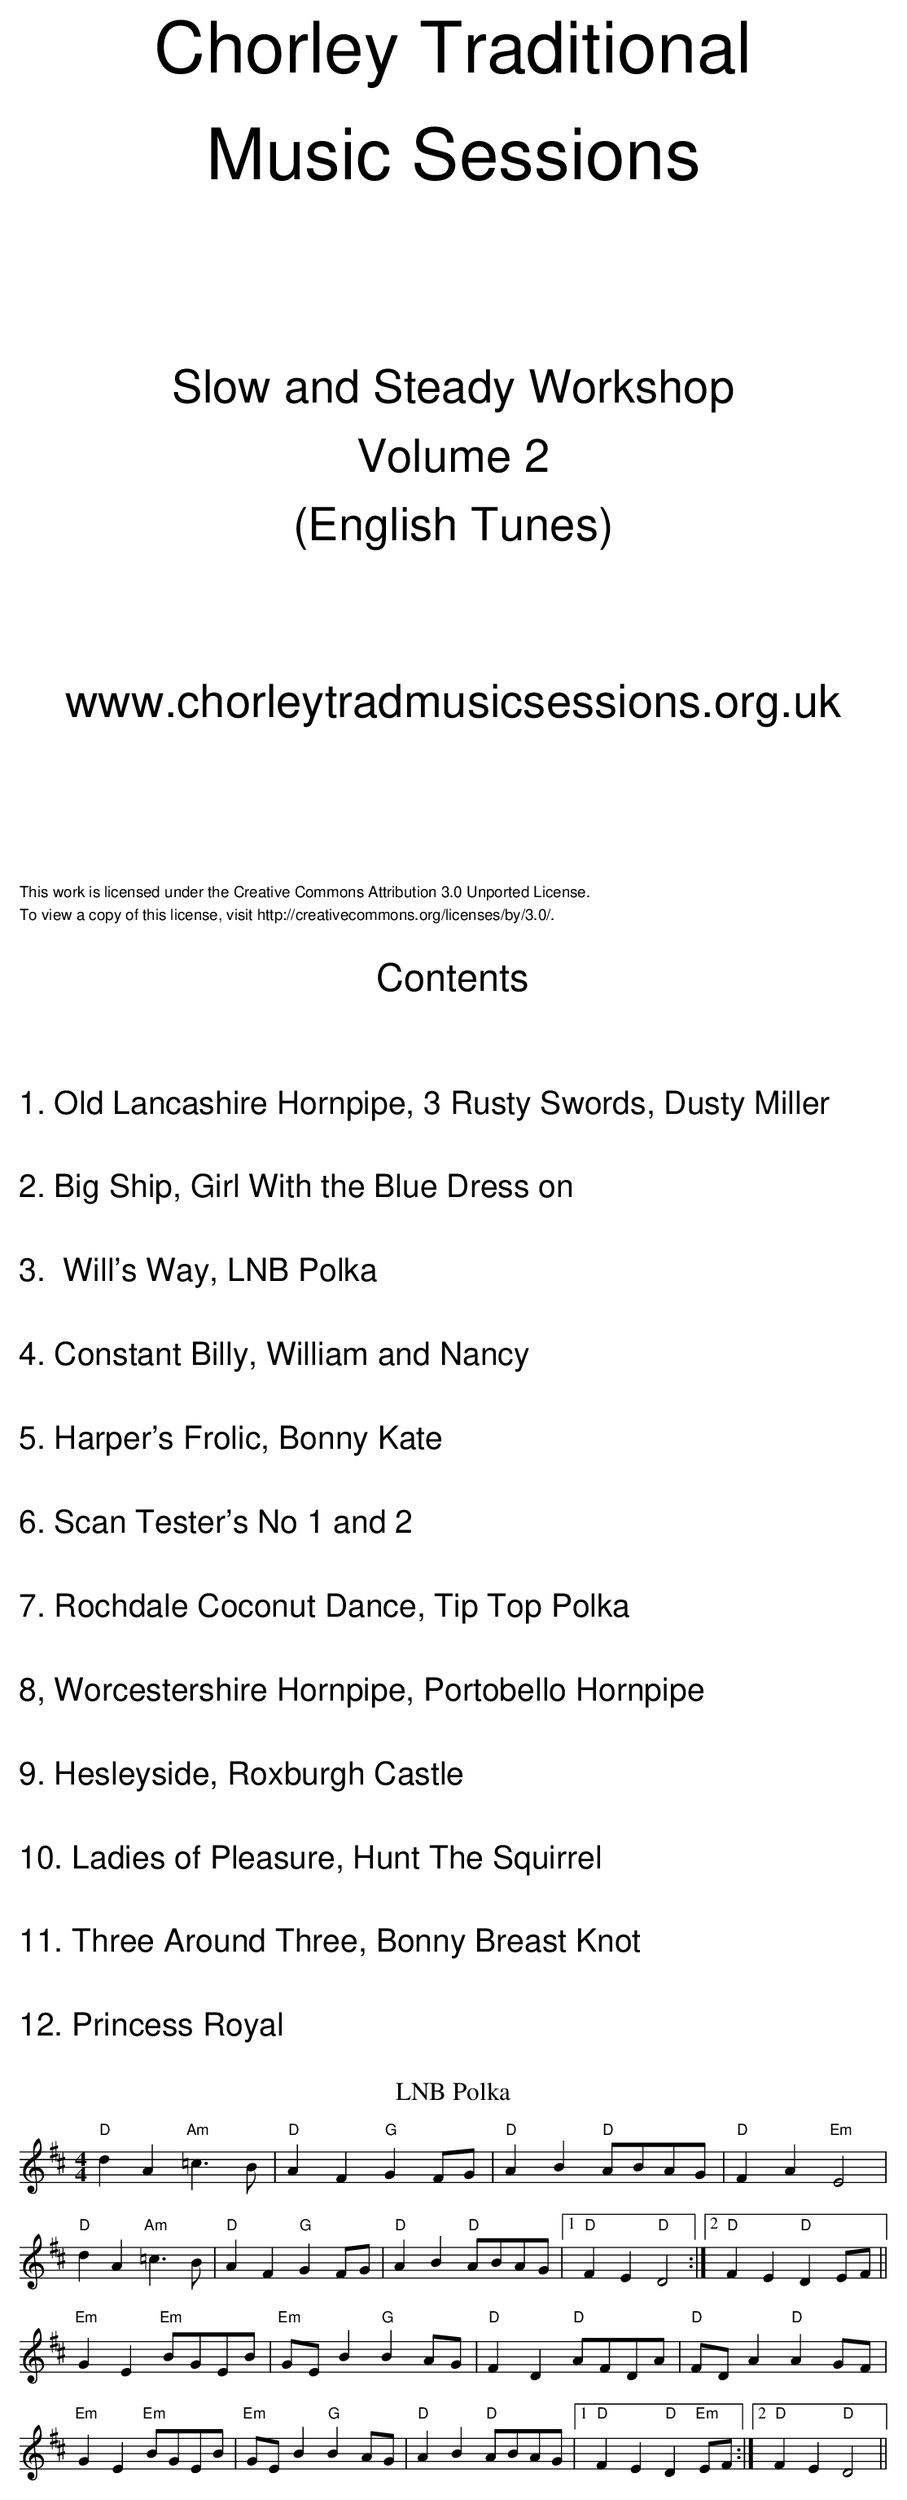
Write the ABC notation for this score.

X:1
T:LNB Polka
M:4/4
L:1/8
K:D
"D"d2 A2 "Am"=c3 B|"D"A2 F2 "G"G2 FG|"D"A2 B2 "D"ABAG|"D"F2 A2 "Em"E4|
"D"d2 A2 "Am"=c3 B|"D"A2 F2 "G"G2 FG|"D"A2 B2 "D"ABAG|1"D"F2 E2 "D"D4:|2"D"F2 E2 "D"D2 EF||
"Em"G2 E2 "Em"BGEB|"Em"GE B2 "G"B2 AG|"D"F2 D2 "D"AFDA|"D"FD A2 "D"A2 GF|
"Em"G2 E2 "Em"BGEB|"Em"GE B2 "G"B2 AG|"D"A2 B2 "D"ABAG|1"D"F2 E2 "D"D2"Em"EF:|2"D"F2 E2 "D"D4||
